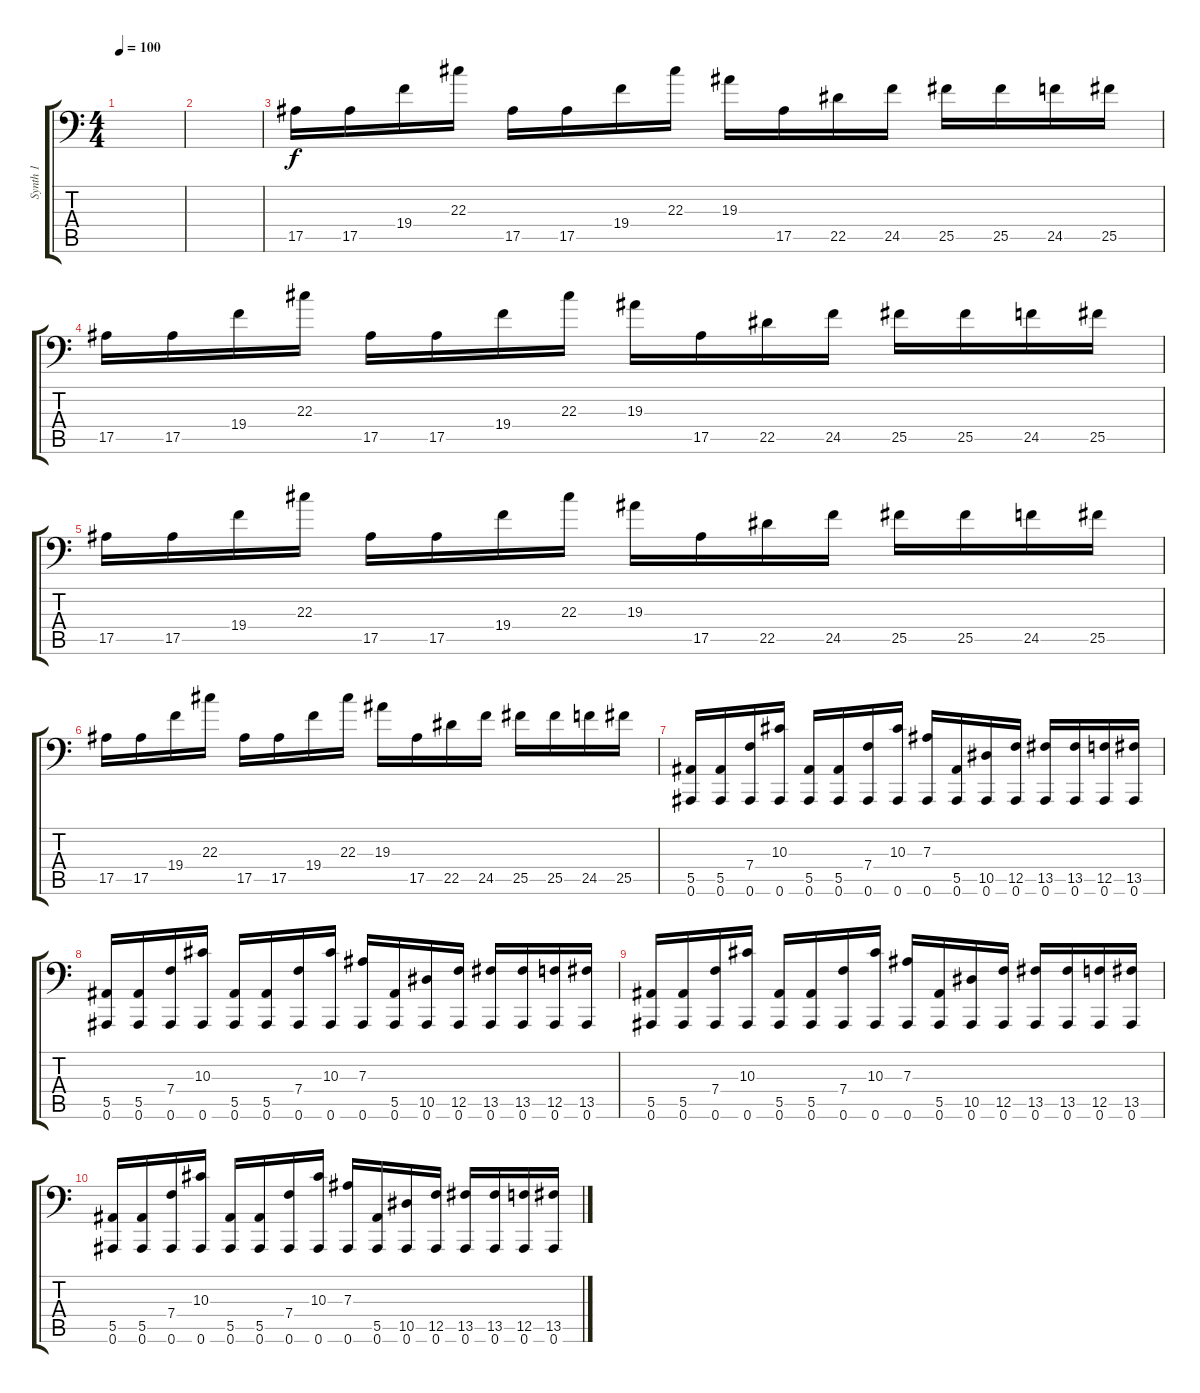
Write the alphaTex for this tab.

\track ("Synth 1" "Synth 1") {instrument lead1square}
\staff {score tabs}
\tuning (C4 G3 Eb3 Bb2 F2 Bb1) {hide}
\ts (4 4)
\tempo 100
\clef f4
\ks c
|
|
17.5.16{volume 7 instrument lead2sawtooth} 17.5.16 19.4.16 22.3.16 17.5.16 17.5.16 19.4.16 22.3.16 19.3.16 17.5.16 22.5.16 24.5.16 25.5.16 25.5.16 24.5.16 25.5.16 |
17.5.16{volume 7 instrument lead2sawtooth} 17.5.16 19.4.16 22.3.16 17.5.16 17.5.16 19.4.16 22.3.16 19.3.16 17.5.16 22.5.16 24.5.16 25.5.16 25.5.16 24.5.16 25.5.16 |
17.5.16{volume 7 instrument lead2sawtooth} 17.5.16 19.4.16 22.3.16 17.5.16 17.5.16 19.4.16 22.3.16 19.3.16 17.5.16 22.5.16 24.5.16 25.5.16 25.5.16 24.5.16 25.5.16 |
17.5.16{volume 7 instrument lead2sawtooth} 17.5.16 19.4.16 22.3.16 17.5.16 17.5.16 19.4.16 22.3.16 19.3.16 17.5.16 22.5.16 24.5.16 25.5.16 25.5.16 24.5.16 25.5.16 |
(5.5 0.6).16 (5.5 0.6).16 (7.4 0.6).16 (10.3 0.6).16 (5.5 0.6).16 (5.5 0.6).16 (7.4 0.6).16 (10.3 0.6).16 (7.3 0.6).16 (5.5 0.6).16 (10.5 0.6).16 (12.5 0.6).16 (13.5 0.6).16 (13.5 0.6).16 (12.5 0.6).16 (13.5 0.6).16 |
(5.5 0.6).16 (5.5 0.6).16 (7.4 0.6).16 (10.3 0.6).16 (5.5 0.6).16 (5.5 0.6).16 (7.4 0.6).16 (10.3 0.6).16 (7.3 0.6).16 (5.5 0.6).16 (10.5 0.6).16 (12.5 0.6).16 (13.5 0.6).16 (13.5 0.6).16 (12.5 0.6).16 (13.5 0.6).16 |
(5.5 0.6).16 (5.5 0.6).16 (7.4 0.6).16 (10.3 0.6).16 (5.5 0.6).16 (5.5 0.6).16 (7.4 0.6).16 (10.3 0.6).16 (7.3 0.6).16 (5.5 0.6).16 (10.5 0.6).16 (12.5 0.6).16 (13.5 0.6).16 (13.5 0.6).16 (12.5 0.6).16 (13.5 0.6).16 |
(5.5 0.6).16 (5.5 0.6).16 (7.4 0.6).16 (10.3 0.6).16 (5.5 0.6).16 (5.5 0.6).16 (7.4 0.6).16 (10.3 0.6).16 (7.3 0.6).16 (5.5 0.6).16 (10.5 0.6).16 (12.5 0.6).16 (13.5 0.6).16 (13.5 0.6).16 (12.5 0.6).16 (13.5 0.6).16
